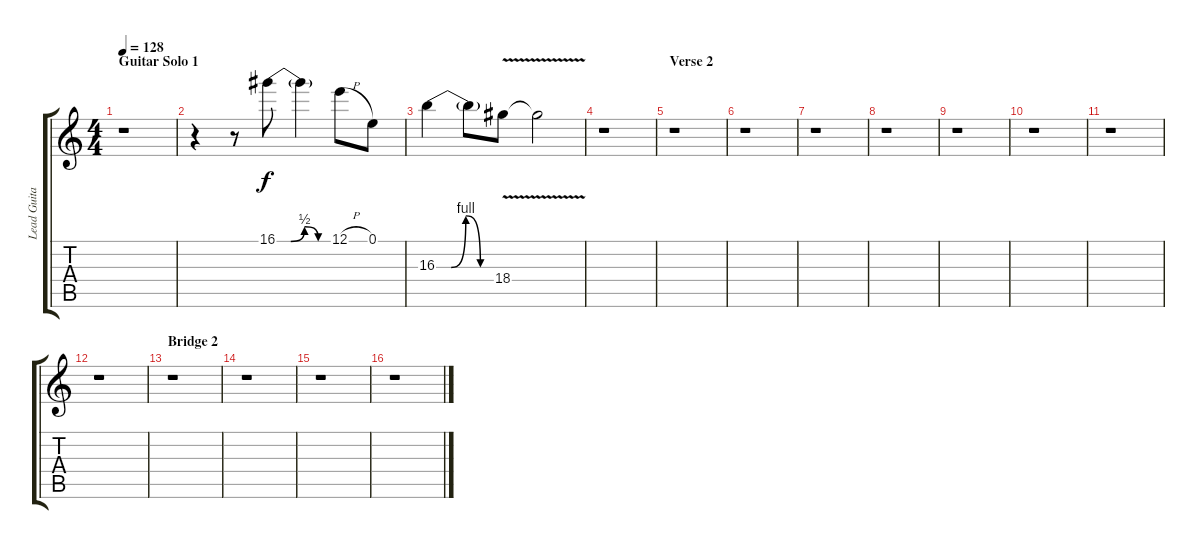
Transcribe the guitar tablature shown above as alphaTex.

\track ("Lead Guitar 2" "Lead Guita") {instrument distortionguitar}
\staff {score tabs}
\tuning (E4 B3 G3 D3 A2 E2) {hide}
\ts (4 4)
\section ("" "Guitar Solo 1")
\tempo 128
\clef g2
\ks c
r.1{dy f} |
r.4 r.8 16.1{be (custom 0 0 15 0 30 2 45 0 60 0)}.8 16.1{t}.4 12.1{h}.8 0.1.8 |
16.3{be (custom 0 0 15 0 30 4 45 0 60 0)}.4 16.3{t}.8 18.4{v}.8 18.4{t}.2 |
r.1 |
\section ("" "Verse 2")
r.1 |
r.1 |
r.1 |
r.1 |
r.1 |
r.1 |
r.1 |
r.1 |
\section ("" "Bridge 2")
r.1 |
r.1 |
r.1 |
r.1
